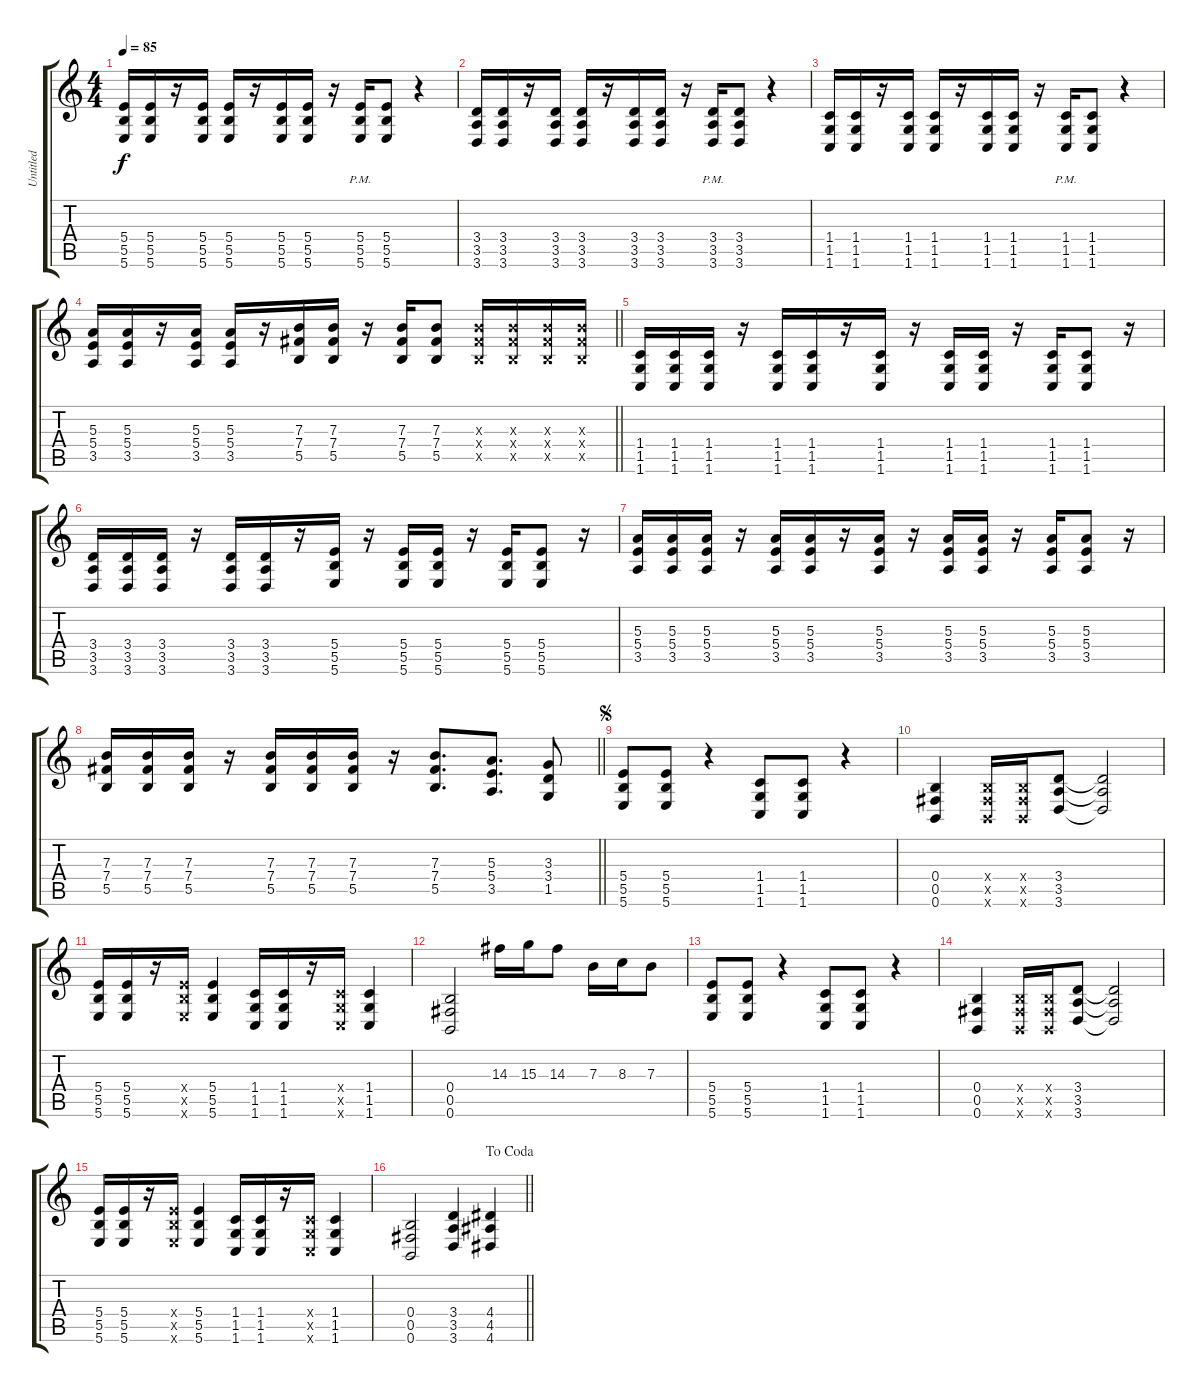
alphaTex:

\track ("Untitled" "Untitled") {instrument distortionguitar}
\staff {score tabs}
\tuning (Db4 Ab3 E3 B2 Gb2 B1) {hide}
\ts (4 4)
\tempo 85
\clef g2
\ks c
(5.4 5.5 5.6).16{dy f} (5.4 5.5 5.6).16 r.16 (5.4 5.5 5.6).16 (5.4 5.5 5.6).16 r.16 (5.4 5.5 5.6).16 (5.4 5.5 5.6).16 r.16 (5.4{pm} 5.5{pm} 5.6{pm}).16 (5.4 5.5 5.6).8 r.4 |
(3.4 3.5 3.6).16 (3.4 3.5 3.6).16 r.16 (3.4 3.5 3.6).16 (3.4 3.5 3.6).16 r.16 (3.4 3.5 3.6).16 (3.4 3.5 3.6).16 r.16 (3.4{pm} 3.5{pm} 3.6{pm}).16 (3.4 3.5 3.6).8 r.4 |
(1.4 1.5 1.6).16 (1.4 1.5 1.6).16 r.16 (1.4 1.5 1.6).16 (1.4 1.5 1.6).16 r.16 (1.4 1.5 1.6).16 (1.4 1.5 1.6).16 r.16 (1.4{pm} 1.5{pm} 1.6{pm}).16 (1.4 1.5 1.6).8 r.4 |
\barLineRight lightlight
(5.3 5.4 3.5).16 (5.3 5.4 3.5).16 r.16 (5.3 5.4 3.5).16 (5.3 5.4 3.5).16 r.16 (7.3 7.4 5.5).16 (7.3 7.4 5.5).16 r.16 (7.3 7.4 5.5).16 (7.3 7.4 5.5).8 (7.3{x} 7.4{x} 5.5{x}).16 (7.3{x} 7.4{x} 5.5{x}).16 (7.3{x} 7.4{x} 5.5{x}).16 (7.3{x} 7.4{x} 5.5{x}).16 |
(1.4 1.5 1.6).16 (1.4 1.5 1.6).16 (1.4 1.5 1.6).16 r.16 (1.4 1.5 1.6).16 (1.4 1.5 1.6).16 r.16 (1.4 1.5 1.6).16 r.16 (1.4 1.5 1.6).16 (1.4 1.5 1.6).16 r.16 (1.4 1.5 1.6).16 (1.4 1.5 1.6).8 r.16 |
(3.4 3.5 3.6).16 (3.4 3.5 3.6).16 (3.4 3.5 3.6).16 r.16 (3.4 3.5 3.6).16 (3.4 3.5 3.6).16 r.16 (5.4 5.5 5.6).16 r.16 (5.4 5.5 5.6).16 (5.4 5.5 5.6).16 r.16 (5.4 5.5 5.6).16 (5.4 5.5 5.6).8 r.16 |
(5.3 5.4 3.5).16 (5.3 5.4 3.5).16 (5.3 5.4 3.5).16 r.16 (5.3 5.4 3.5).16 (5.3 5.4 3.5).16 r.16 (5.3 5.4 3.5).16 r.16 (5.3 5.4 3.5).16 (5.3 5.4 3.5).16 r.16 (5.3 5.4 3.5).16 (5.3 5.4 3.5).8 r.16 |
\barLineRight lightlight
(7.3 7.4 5.5).16 (7.3 7.4 5.5).16 (7.3 7.4 5.5).16 r.16 (7.3 7.4 5.5).16 (7.3 7.4 5.5).16 (7.3 7.4 5.5).16 r.16 (7.3 7.4 5.5).8{d} (5.3 5.4 3.5).8{d} (3.3 3.4 1.5).8 |
\jump segno
(5.4 5.5 5.6).8 (5.4 5.5 5.6).8 r.4 (1.4 1.5 1.6).8 (1.4 1.5 1.6).8 r.4 |
(0.4 0.5 0.6).4 (0.4{x} 0.5{x} 0.6{x}).16 (0.4{x} 0.5{x} 0.6{x}).16 (3.4 3.5 3.6).8 (3.4{t} 3.5{t} 3.6{t}).2 |
(5.4 5.5 5.6).16 (5.4 5.5 5.6).16 r.16 (5.4{x} 5.5{x} 5.6{x}).16 (5.4 5.5 5.6).4 (1.4 1.5 1.6).16 (1.4 1.5 1.6).16 r.16 (1.4{x} 1.5{x} 1.6{x}).16 (1.4 1.5 1.6).4 |
(0.4 0.5 0.6).2 14.3.16 15.3.16 14.3.8 7.3.16 8.3.16 7.3.8 |
(5.4 5.5 5.6).8 (5.4 5.5 5.6).8 r.4 (1.4 1.5 1.6).8 (1.4 1.5 1.6).8 r.4 |
(0.4 0.5 0.6).4 (0.4{x} 0.5{x} 0.6{x}).16 (0.4{x} 0.5{x} 0.6{x}).16 (3.4 3.5 3.6).8 (3.4{t} 3.5{t} 3.6{t}).2 |
(5.4 5.5 5.6).16 (5.4 5.5 5.6).16 r.16 (5.4{x} 5.5{x} 5.6{x}).16 (5.4 5.5 5.6).4 (1.4 1.5 1.6).16 (1.4 1.5 1.6).16 r.16 (1.4{x} 1.5{x} 1.6{x}).16 (1.4 1.5 1.6).4 |
\jump dacoda
\barLineRight lightlight
(0.4 0.5 0.6).2 (3.4 3.5 3.6).4 (4.4 4.5 4.6).4
